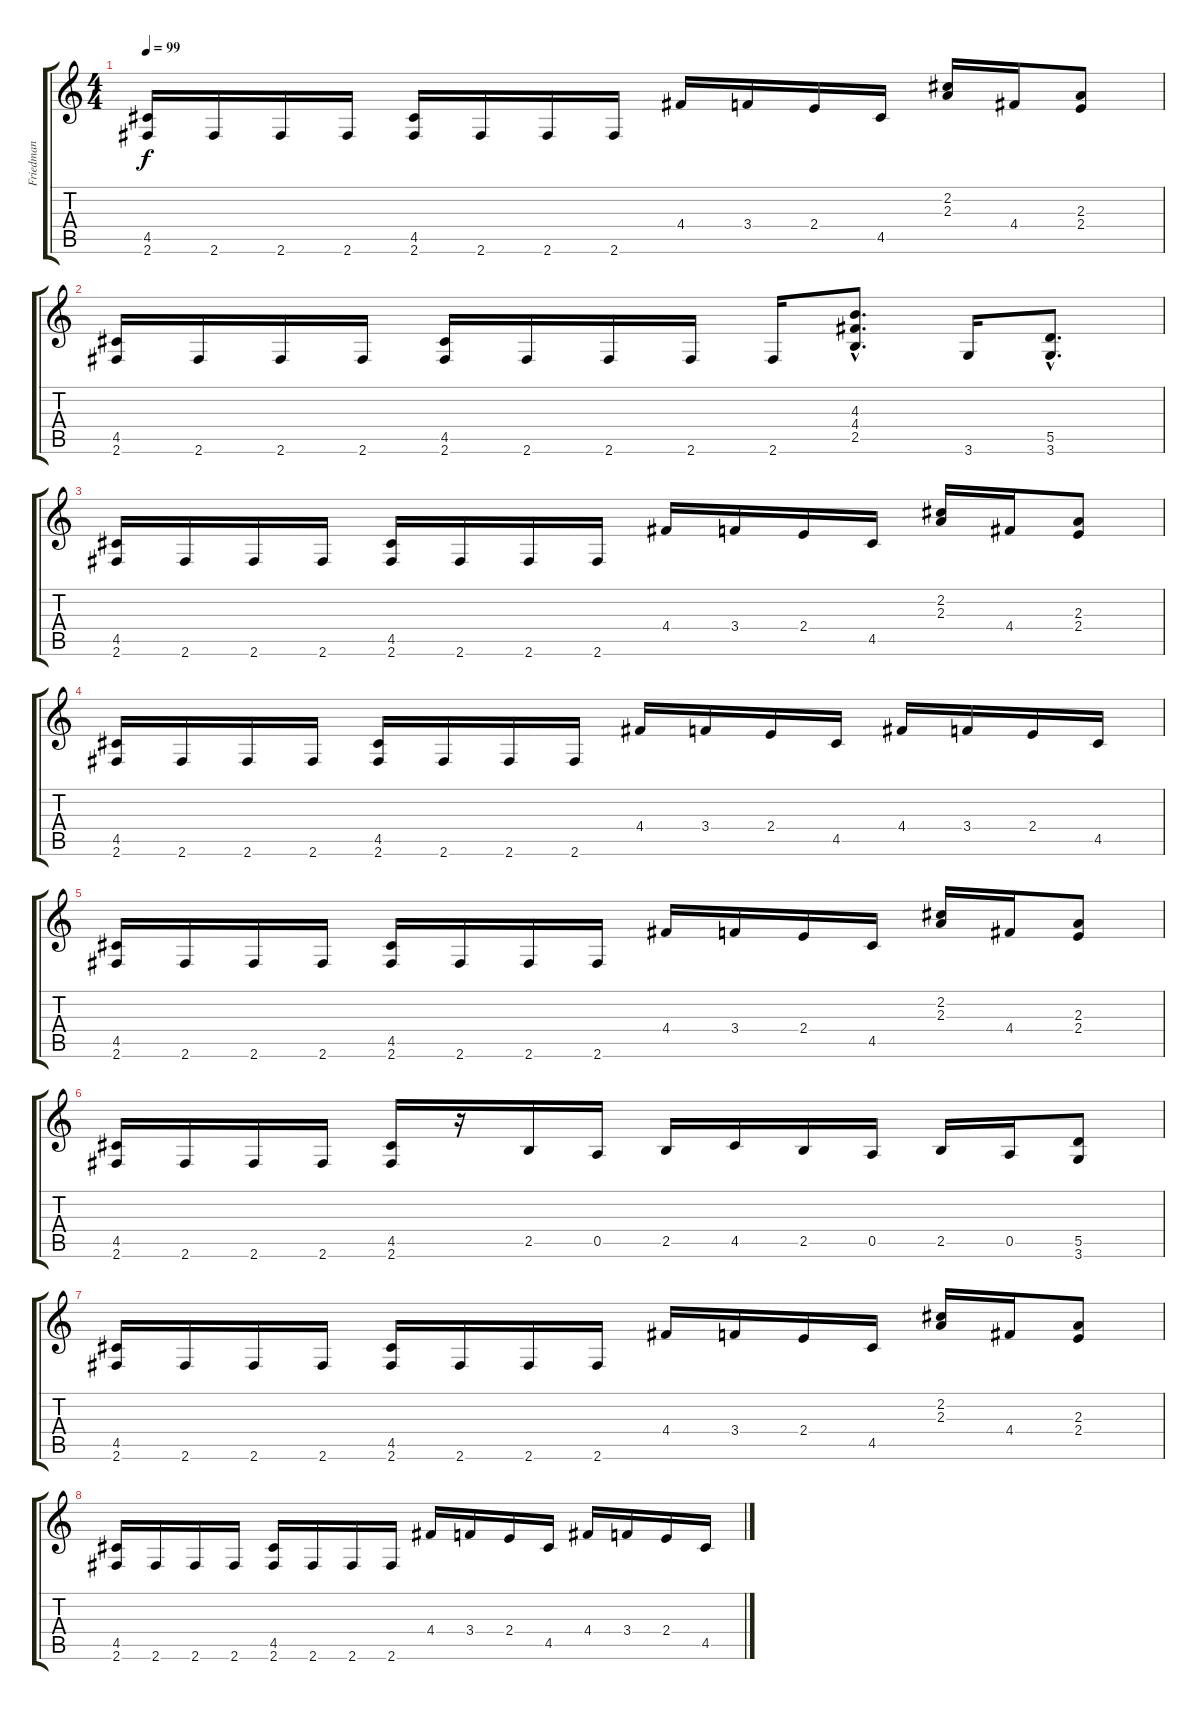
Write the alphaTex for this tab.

\track ("Friedman" "Friedman") {instrument distortionguitar}
\staff {score tabs}
\tuning (E4 B3 G3 D3 A2 E2) {hide}
\ts (4 4)
\tempo 99
\clef g2
\ks c
(4.5 2.6).16{dy f} 2.6.16 2.6.16 2.6.16 (4.5 2.6).16 2.6.16 2.6.16 2.6.16 4.4.16 3.4.16 2.4.16 4.5.16 (2.2 2.3).16 4.4.16 (2.3 2.4).8 |
(4.5 2.6).16 2.6.16 2.6.16 2.6.16 (4.5 2.6).16 2.6.16 2.6.16 2.6.16 2.6.16 (4.3{hac} 4.4{hac} 2.5{hac}).8{d} 3.6.16 (5.5{hac} 3.6{hac}).8{d} |
(4.5 2.6).16 2.6.16 2.6.16 2.6.16 (4.5 2.6).16 2.6.16 2.6.16 2.6.16 4.4.16 3.4.16 2.4.16 4.5.16 (2.2 2.3).16 4.4.16 (2.3 2.4).8 |
(4.5 2.6).16 2.6.16 2.6.16 2.6.16 (4.5 2.6).16 2.6.16 2.6.16 2.6.16 4.4.16 3.4.16 2.4.16 4.5.16 4.4.16 3.4.16 2.4.16 4.5.16 |
(4.5 2.6).16 2.6.16 2.6.16 2.6.16 (4.5 2.6).16 2.6.16 2.6.16 2.6.16 4.4.16 3.4.16 2.4.16 4.5.16 (2.2 2.3).16 4.4.16 (2.3 2.4).8 |
(4.5 2.6).16 2.6.16 2.6.16 2.6.16 (4.5 2.6).16 r.16 2.5.16 0.5.16 2.5.16 4.5.16 2.5.16 0.5.16 2.5.16 0.5.16 (5.5 3.6).8 |
(4.5 2.6).16 2.6.16 2.6.16 2.6.16 (4.5 2.6).16 2.6.16 2.6.16 2.6.16 4.4.16 3.4.16 2.4.16 4.5.16 (2.2 2.3).16 4.4.16 (2.3 2.4).8 |
(4.5 2.6).16 2.6.16 2.6.16 2.6.16 (4.5 2.6).16 2.6.16 2.6.16 2.6.16 4.4.16 3.4.16 2.4.16 4.5.16 4.4.16 3.4.16 2.4.16 4.5.16
